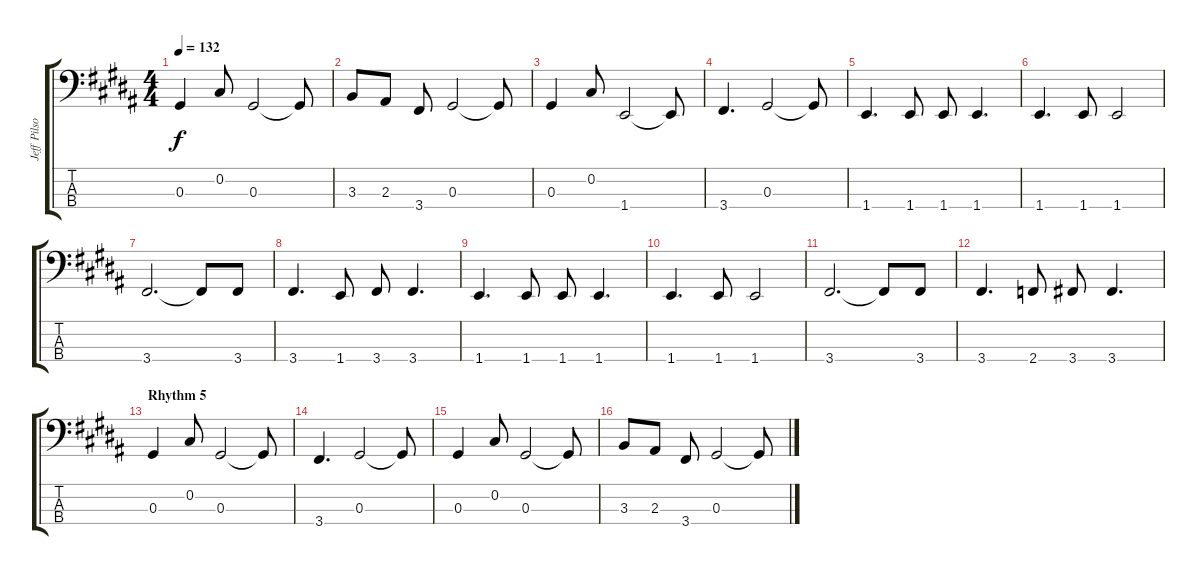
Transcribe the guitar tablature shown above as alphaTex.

\track ("Jeff Pilson" "Jeff Pilso") {instrument electricbasspick}
\staff {score tabs}
\tuning (Gb2 Db2 Ab1 Eb1) {hide}
\ts (4 4)
\tempo 132
\clef f4
\ks g#minor
0.3.4{dy f} 0.2.8 0.3.2 0.3{t}.8 |
3.3.8 2.3.8 3.4.8 0.3.2 0.3{t}.8 |
0.3.4 0.2.8 1.4.2 1.4{t}.8 |
3.4.4{d} 0.3.2 0.3{t}.8 |
1.4.4{d} 1.4.8 1.4.8 1.4.4{d} |
1.4.4{d} 1.4.8 1.4.2 |
3.4.2{d} 3.4{t}.8 3.4.8 |
3.4.4{d} 1.4.8 3.4.8 3.4.4{d} |
1.4.4{d} 1.4.8 1.4.8 1.4.4{d} |
1.4.4{d} 1.4.8 1.4.2 |
3.4.2{d} 3.4{t}.8 3.4.8 |
3.4.4{d} 2.4.8 3.4.8 3.4.4{d} |
\section ("" "Rhythm 5")
0.3.4 0.2.8 0.3.2 0.3{t}.8 |
3.4.4{d} 0.3.2 0.3{t}.8 |
0.3.4 0.2.8 0.3.2 0.3{t}.8 |
3.3.8 2.3.8 3.4.8 0.3.2 0.3{t}.8
